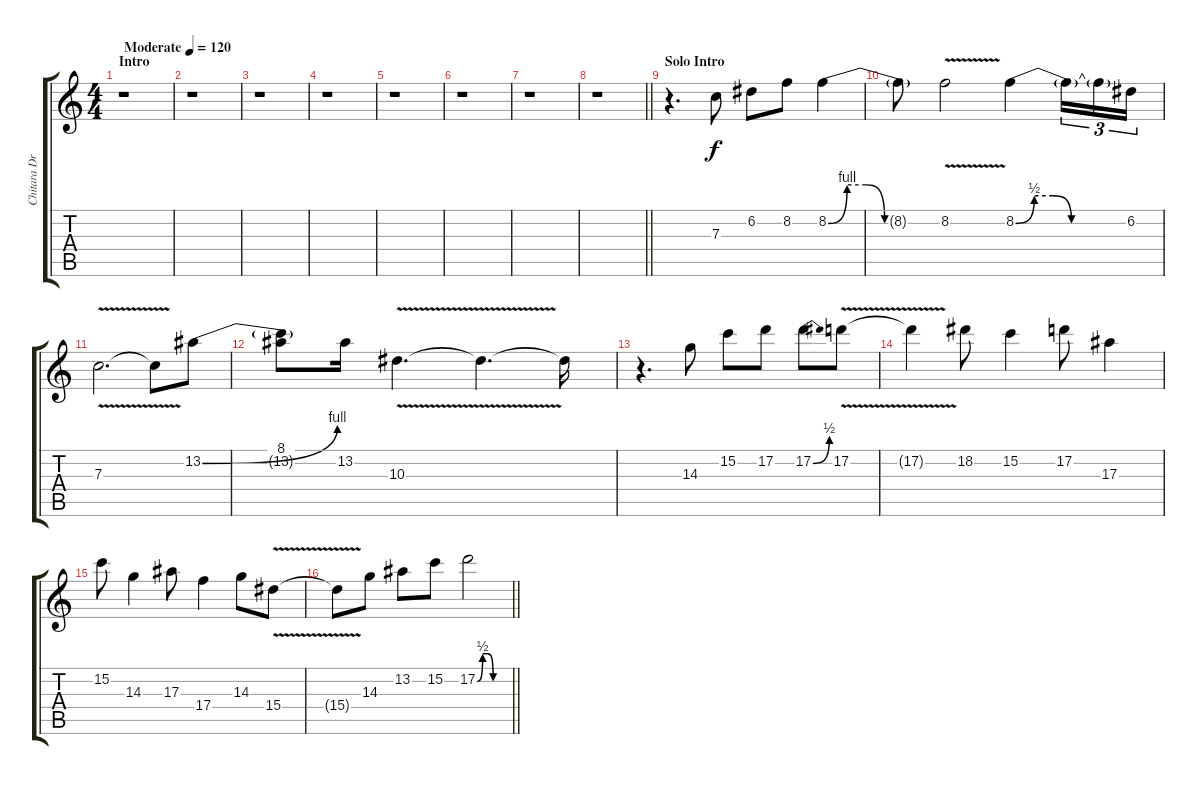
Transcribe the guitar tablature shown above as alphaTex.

\track ("Chitara Drive 2" "Chitara Dr") {instrument distortionguitar}
\staff {score tabs}
\tuning (D4 A3 F3 C3 G2 C2) {hide}
\ts (4 4)
\section ("" "Intro")
\tempo (120 "Moderate")
\clef g2
\ks c
r.1{dy f instrument distortionguitar} |
r.1 |
r.1 |
r.1 |
r.1 |
r.1 |
r.1 |
\barLineRight lightlight
r.1 |
\section ("" "Solo Intro")
r.4{d} 7.3.8 6.2.8 8.2.8 8.2{be (custom 0 0 10 4 20 4 30 0 60 0)}.4 |
8.2{t}.8 8.2{v}.2 8.2{be (custom 0 0 10 2 20 2 30 0 60 0)}.4 8.2{t}.16{tu (3 2)} 8.2{t}.16{tu (3 2)} 6.2.16{tu (3 2)} |
7.3{v}.2{d} 7.3{t}.8 13.2{be (bend 0 0 60 4)}.8 |
(8.1 13.2{t}).8 13.2.16 10.3{v}.4{d} 10.3{t}.4{d} 10.3{t}.16 |
r.4{d} 14.3.8 15.2.8 17.2.8 17.2{be (bend 0 0 60 2)}.8 17.2{v}.8 |
17.2{t}.4 18.2.8 15.2.4 17.2.8 17.3.4 |
15.2.8 14.3.4 17.3.8 17.4.4 14.3.8 15.4{v}.8 |
\barLineRight lightlight
15.4{t}.8 14.3.8 13.2.8 15.2.8 17.2{be (custom 0 0 10 2 20 2 30 0 60 0)}.2
